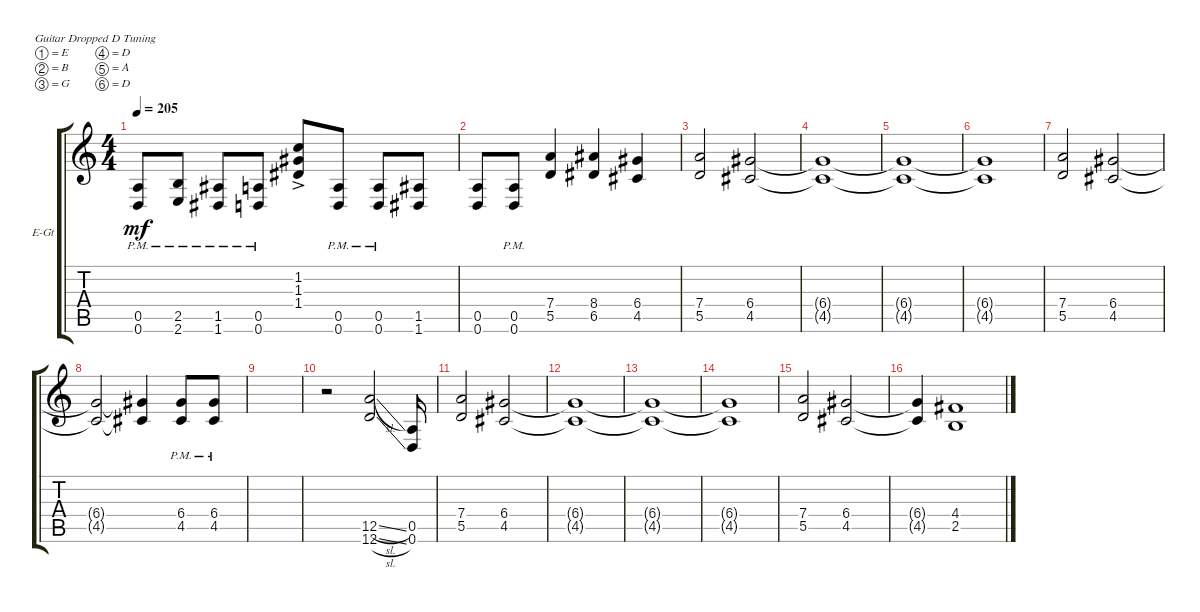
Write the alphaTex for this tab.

\bracketExtendMode groupsimilarinstruments
\firstSystemTrackNameOrientation horizontal
\otherSystemsTrackNameOrientation horizontal
\track ("Electric Guitar 2" "E-Gt") {instrument distortionguitar}
\staff {score tabs}
\tuning (E4 B3 G3 D3 A2 D2)
\ts (4 4)
\tempo 205
\clef g2
\ks c
(0.6{pm} 0.5{pm}).8{dy mf} (2.5{pm} 2.6{pm}).8 (1.5{pm} 1.6{pm}).8 (0.6{pm} 0.5{pm}).8 (1.3{ac} 1.2 1.4).8 (0.6{pm} 0.5{pm}).8 (0.5{pm} 0.6{pm}).8 (1.5 1.6).8 |
(0.5 0.6).8 (0.6{pm} 0.5{pm}).8 (5.5 7.4).4 (6.5 8.4).4 (4.5 6.4).4 |
(5.5 7.4).2 (4.5 6.4).2 |
(4.5{t} 6.4{t}).1 |
(4.5{t} 6.4{t}).1 |
(4.5{t} 6.4{t}).1 |
(5.5 7.4).2 (4.5 6.4).2 |
(4.5{t} 6.4{t}).2 (4.5{t} 6.4{t}).4 (4.5{pm} 6.4{pm}).8 (4.5{pm} 6.4{pm}).8 |
|
r.2 (12.6{sl} 12.5{sl}).2 (0.5 0.6).16 |
(5.5 7.4).2 (4.5 6.4).2 |
(4.5{t} 6.4{t}).1 |
(4.5{t} 6.4{t}).1 |
(4.5{t} 6.4{t}).1 |
(5.5 7.4).2 (4.5 6.4).2 |
(4.5{t} 6.4{t}).4 (2.5 4.4).1
